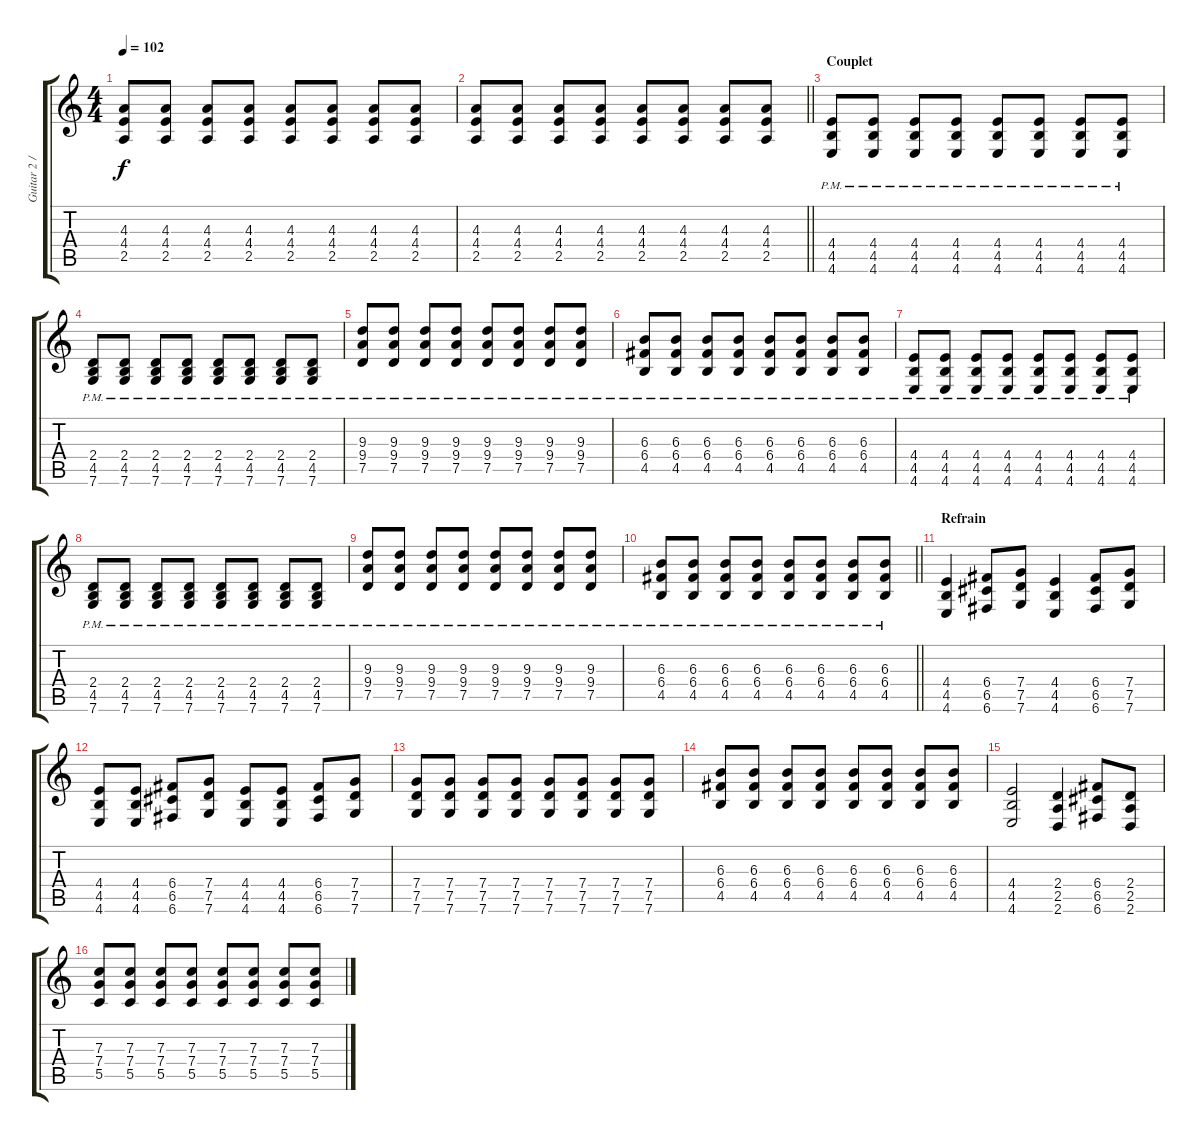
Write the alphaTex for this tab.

\track ("Guitar 2 / Lead" "Guitar 2 /") {instrument distortionguitar}
\staff {score tabs}
\tuning (D4 A3 F3 C3 G2 C2) {hide}
\ts (4 4)
\tempo 102
\clef g2
\ks c
(4.3 4.4 2.5).8{dy f} (4.3 4.4 2.5).8 (4.3 4.4 2.5).8 (4.3 4.4 2.5).8 (4.3 4.4 2.5).8 (4.3 4.4 2.5).8 (4.3 4.4 2.5).8 (4.3 4.4 2.5).8 |
\barLineRight lightlight
(4.3 4.4 2.5).8 (4.3 4.4 2.5).8 (4.3 4.4 2.5).8 (4.3 4.4 2.5).8 (4.3 4.4 2.5).8 (4.3 4.4 2.5).8 (4.3 4.4 2.5).8 (4.3 4.4 2.5).8 |
\section ("" "Couplet")
(4.4{pm} 4.5{pm} 4.6{pm}).8 (4.4{pm} 4.5{pm} 4.6{pm}).8 (4.4{pm} 4.5{pm} 4.6{pm}).8 (4.4{pm} 4.5{pm} 4.6{pm}).8 (4.4{pm} 4.5{pm} 4.6{pm}).8 (4.4{pm} 4.5{pm} 4.6{pm}).8 (4.4{pm} 4.5{pm} 4.6{pm}).8 (4.4{pm} 4.5{pm} 4.6{pm}).8 |
(2.4{pm} 4.5{pm} 7.6{pm}).8 (2.4{pm} 4.5{pm} 7.6{pm}).8 (2.4{pm} 4.5{pm} 7.6{pm}).8 (2.4{pm} 4.5{pm} 7.6{pm}).8 (2.4{pm} 4.5{pm} 7.6{pm}).8 (2.4{pm} 4.5{pm} 7.6{pm}).8 (2.4{pm} 4.5{pm} 7.6{pm}).8 (2.4{pm} 4.5{pm} 7.6{pm}).8 |
(9.3{pm} 9.4{pm} 7.5{pm}).8 (9.3{pm} 9.4{pm} 7.5{pm}).8 (9.3{pm} 9.4{pm} 7.5{pm}).8 (9.3{pm} 9.4{pm} 7.5{pm}).8 (9.3{pm} 9.4{pm} 7.5{pm}).8 (9.3{pm} 9.4{pm} 7.5{pm}).8 (9.3{pm} 9.4{pm} 7.5{pm}).8 (9.3{pm} 9.4{pm} 7.5{pm}).8 |
(6.3{pm} 6.4{pm} 4.5{pm}).8 (6.3{pm} 6.4{pm} 4.5{pm}).8 (6.3{pm} 6.4{pm} 4.5{pm}).8 (6.3{pm} 6.4{pm} 4.5{pm}).8 (6.3{pm} 6.4{pm} 4.5{pm}).8 (6.3{pm} 6.4{pm} 4.5{pm}).8 (6.3{pm} 6.4{pm} 4.5{pm}).8 (6.3{pm} 6.4{pm} 4.5{pm}).8 |
(4.4{pm} 4.5{pm} 4.6{pm}).8 (4.4{pm} 4.5{pm} 4.6{pm}).8 (4.4{pm} 4.5{pm} 4.6{pm}).8 (4.4{pm} 4.5{pm} 4.6{pm}).8 (4.4{pm} 4.5{pm} 4.6{pm}).8 (4.4{pm} 4.5{pm} 4.6{pm}).8 (4.4{pm} 4.5{pm} 4.6{pm}).8 (4.4{pm} 4.5{pm} 4.6{pm}).8 |
(2.4{pm} 4.5{pm} 7.6{pm}).8 (2.4{pm} 4.5{pm} 7.6{pm}).8 (2.4{pm} 4.5{pm} 7.6{pm}).8 (2.4{pm} 4.5{pm} 7.6{pm}).8 (2.4{pm} 4.5{pm} 7.6{pm}).8 (2.4{pm} 4.5{pm} 7.6{pm}).8 (2.4{pm} 4.5{pm} 7.6{pm}).8 (2.4{pm} 4.5{pm} 7.6{pm}).8 |
(9.3{pm} 9.4{pm} 7.5{pm}).8 (9.3{pm} 9.4{pm} 7.5{pm}).8 (9.3{pm} 9.4{pm} 7.5{pm}).8 (9.3{pm} 9.4{pm} 7.5{pm}).8 (9.3{pm} 9.4{pm} 7.5{pm}).8 (9.3{pm} 9.4{pm} 7.5{pm}).8 (9.3{pm} 9.4{pm} 7.5{pm}).8 (9.3{pm} 9.4{pm} 7.5{pm}).8 |
\barLineRight lightlight
(6.3{pm} 6.4{pm} 4.5{pm}).8 (6.3{pm} 6.4{pm} 4.5{pm}).8 (6.3{pm} 6.4{pm} 4.5{pm}).8 (6.3{pm} 6.4{pm} 4.5{pm}).8 (6.3{pm} 6.4{pm} 4.5{pm}).8 (6.3{pm} 6.4{pm} 4.5{pm}).8 (6.3{pm} 6.4{pm} 4.5{pm}).8 (6.3{pm} 6.4{pm} 4.5{pm}).8 |
\section ("" "Refrain")
(4.4 4.5 4.6).4 (6.4 6.5 6.6).8 (7.4 7.5 7.6).8 (4.4 4.5 4.6).4 (6.4 6.5 6.6).8 (7.4 7.5 7.6).8 |
(4.4 4.5 4.6).8 (4.4 4.5 4.6).8 (6.4 6.5 6.6).8 (7.4 7.5 7.6).8 (4.4 4.5 4.6).8 (4.4 4.5 4.6).8 (6.4 6.5 6.6).8 (7.4 7.5 7.6).8 |
(7.4 7.5 7.6).8 (7.4 7.5 7.6).8 (7.4 7.5 7.6).8 (7.4 7.5 7.6).8 (7.4 7.5 7.6).8 (7.4 7.5 7.6).8 (7.4 7.5 7.6).8 (7.4 7.5 7.6).8 |
(6.3 6.4 4.5).8 (6.3 6.4 4.5).8 (6.3 6.4 4.5).8 (6.3 6.4 4.5).8 (6.3 6.4 4.5).8 (6.3 6.4 4.5).8 (6.3 6.4 4.5).8 (6.3 6.4 4.5).8 |
(4.4 4.5 4.6).2 (2.4 2.5 2.6).4 (6.4 6.5 6.6).8 (2.4 2.5 2.6).8 |
(7.3 7.4 5.5).8 (7.3 7.4 5.5).8 (7.3 7.4 5.5).8 (7.3 7.4 5.5).8 (7.3 7.4 5.5).8 (7.3 7.4 5.5).8 (7.3 7.4 5.5).8 (7.3 7.4 5.5).8
